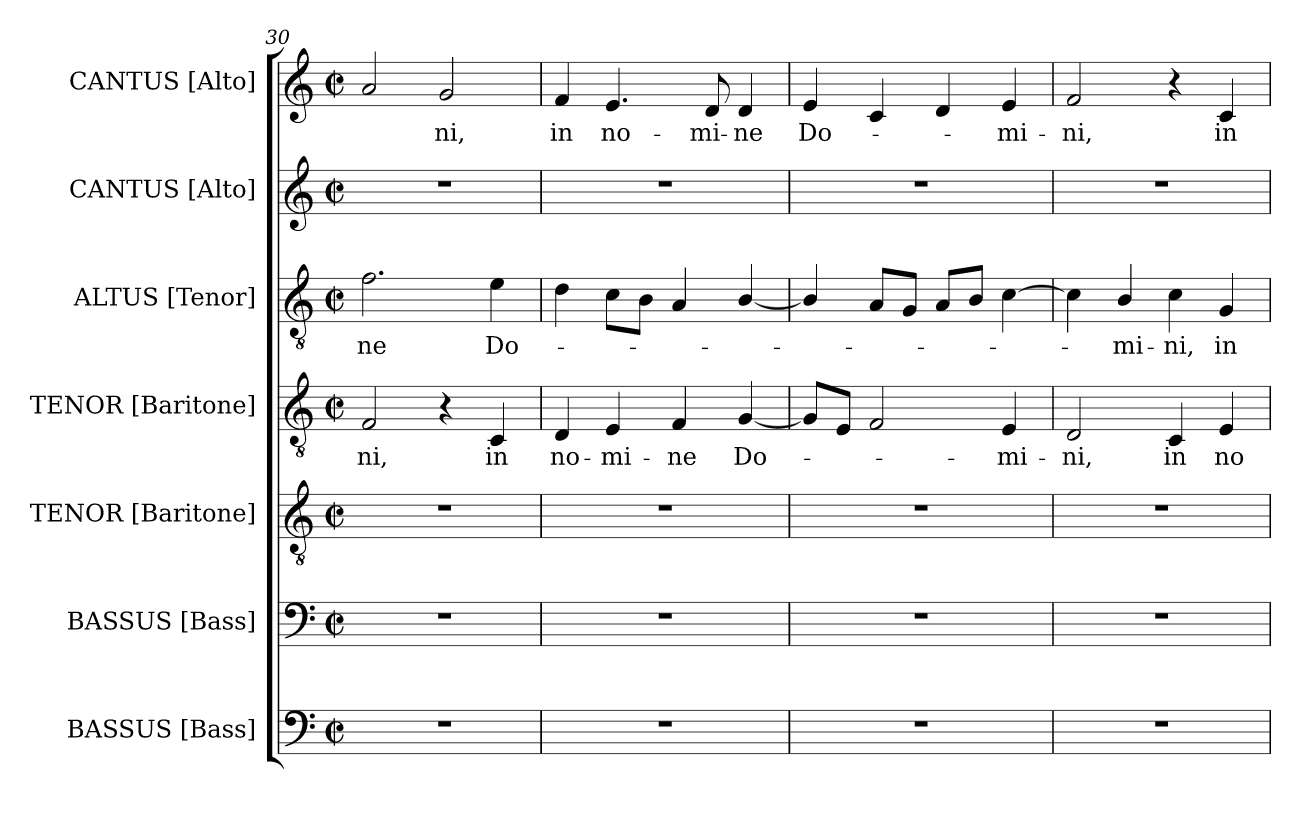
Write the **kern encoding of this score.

**kern	**kern	**kern	**kern	**text	**kern	**text	**kern	**kern	**text
*part7	*part6	*part5	*part4	*part4	*part3	*part3	*part2	*part1	*part1
*staff7	*staff6	*staff5	*staff4	*staff4	*staff3	*staff3	*staff2	*staff1	*staff1
*I"BASSUS [Bass]	*I"BASSUS [Bass]	*I"TENOR [Baritone]	*I"TENOR [Baritone]	*	*I"ALTUS [Tenor]	*	*I"CANTUS [Alto]	*I"CANTUS [Alto]	*
*I'B.	*I'B.	*I'Bar.	*I'Bar.	*	*I'T.	*	*I'A.	*I'A.	*
*clefF4	*clefF4	*clefGv2	*clefGv2	*	*clefGv2	*	*clefG2	*clefG2	*
*	*	*ITrd7c12	*ITrd7c12	*	*ITrd7c12	*	*	*	*
*k[]	*k[]	*k[]	*k[]	*	*k[]	*	*k[]	*k[]	*
*C:	*C:	*C:	*C:	*	*C:	*	*C:	*C:	*
*M2/2	*M2/2	*M2/2	*M2/2	*	*M2/2	*	*M2/2	*M2/2	*
*met(c|)	*met(c|)	*met(c|)	*met(c|)	*	*met(c|)	*	*met(c|)	*met(c|)	*
=30	=30	=30	=30	=30	=30	=30	=30	=30	=30
!	!	!	!	!LO:LY:b:color=#000000	!	!	!	!	!
!	!	!	!	!	!	!LO:LY:b:color=#000000	!	!	!
1r	1r	1r	2FFi/	-ni,	2.Fi\	-ne	1r	2ai/	.
!	!	!	!	!	!	!	!	!	!LO:LY:b:color=#000000
.	.	.	4r	.	.	.	.	2gi/	-ni,
!	!	!	!	!LO:LY:b:color=#000000	!	!	!	!	!
!	!	!	!	!	!	!LO:LY:b:color=#000000	!	!	!
.	.	.	4CCi/	in	4Ei\	Do-	.	.	.
!!LO:LB:g=z
=31	=31	=31	=31	=31	=31	=31	=31	=31	=31
!	!	!	!	!LO:LY:b:color=#000000	!	!	!	!	!
!	!	!	!	!	!	!	!	!	!LO:LY:b:color=#000000
1r	1r	1r	4DDi/	no-	4Di\	.	1r	4fi/	in
!	!	!	!	!LO:LY:b:color=#000000	!	!	!	!	!
!	!	!	!	!	!	!	!	!	!LO:LY:b:color=#000000
.	.	.	4EEi/	-mi-	8Ci\L	.	.	4.ei/	no-
.	.	.	.	.	8BBi\J	.	.	.	.
!	!	!	!	!LO:LY:b:color=#000000	!	!	!	!	!
.	.	.	4FFi/	-ne	4AAi/	.	.	.	.
!	!	!	!	!	!	!	!	!	!LO:LY:b:color=#000000
.	.	.	.	.	.	.	.	8di/	-mi-
!	!	!	!	!LO:LY:b:color=#000000	!	!	!	!	!
!	!	!	!	!	!	!	!	!	!LO:LY:b:color=#000000
.	.	.	[<4GGi/	Do-	[<4BBi/	.	.	4di/	-ne
=32	=32	=32	=32	=32	=32	=32	=32	=32	=32
!	!	!	!	!	!	!	!	!	!LO:LY:b:color=#000000
1r	1r	1r	8GGi/L]	.	4BBi/]	.	1r	4ei/	Do-
.	.	.	8EEi/J	.	.	.	.	.	.
.	.	.	2FFi/	.	8AAi/L	.	.	4ci/	.
.	.	.	.	.	8GGi/J	.	.	.	.
.	.	.	.	.	8AAi/L	.	.	4di/	.
.	.	.	.	.	8BBi/J	.	.	.	.
!	!	!	!	!LO:LY:b:color=#000000	!	!	!	!	!
!	!	!	!	!	!	!	!	!	!LO:LY:b:color=#000000
.	.	.	4EEi/	-mi-	[>4Ci\	.	.	4ei/	-mi-
=33	=33	=33	=33	=33	=33	=33	=33	=33	=33
!	!	!	!	!LO:LY:b:color=#000000	!	!	!	!	!
!	!	!	!	!	!	!	!	!	!LO:LY:b:color=#000000
1r	1r	1r	2DDi/	-ni,	4Ci\]	.	1r	2fi/	-ni,
!	!	!	!	!	!	!LO:LY:b:color=#000000	!	!	!
.	.	.	.	.	4BBi/	-mi-	.	.	.
!	!	!	!	!LO:LY:b:color=#000000	!	!	!	!	!
!	!	!	!	!	!	!LO:LY:b:color=#000000	!	!	!
.	.	.	4CCi/	in	4Ci\	-ni,	.	4r	.
!	!	!	!	!LO:LY:b:color=#000000	!	!	!	!	!
!	!	!	!	!	!	!LO:LY:b:color=#000000	!	!	!
!	!	!	!	!	!	!	!	!	!LO:LY:b:color=#000000
.	.	.	4EEi/	no-	4GGi/	in	.	4ci/	in
=	=	=	=	=	=	=	=	=	=
*-	*-	*-	*-	*-	*-	*-	*-	*-	*-
